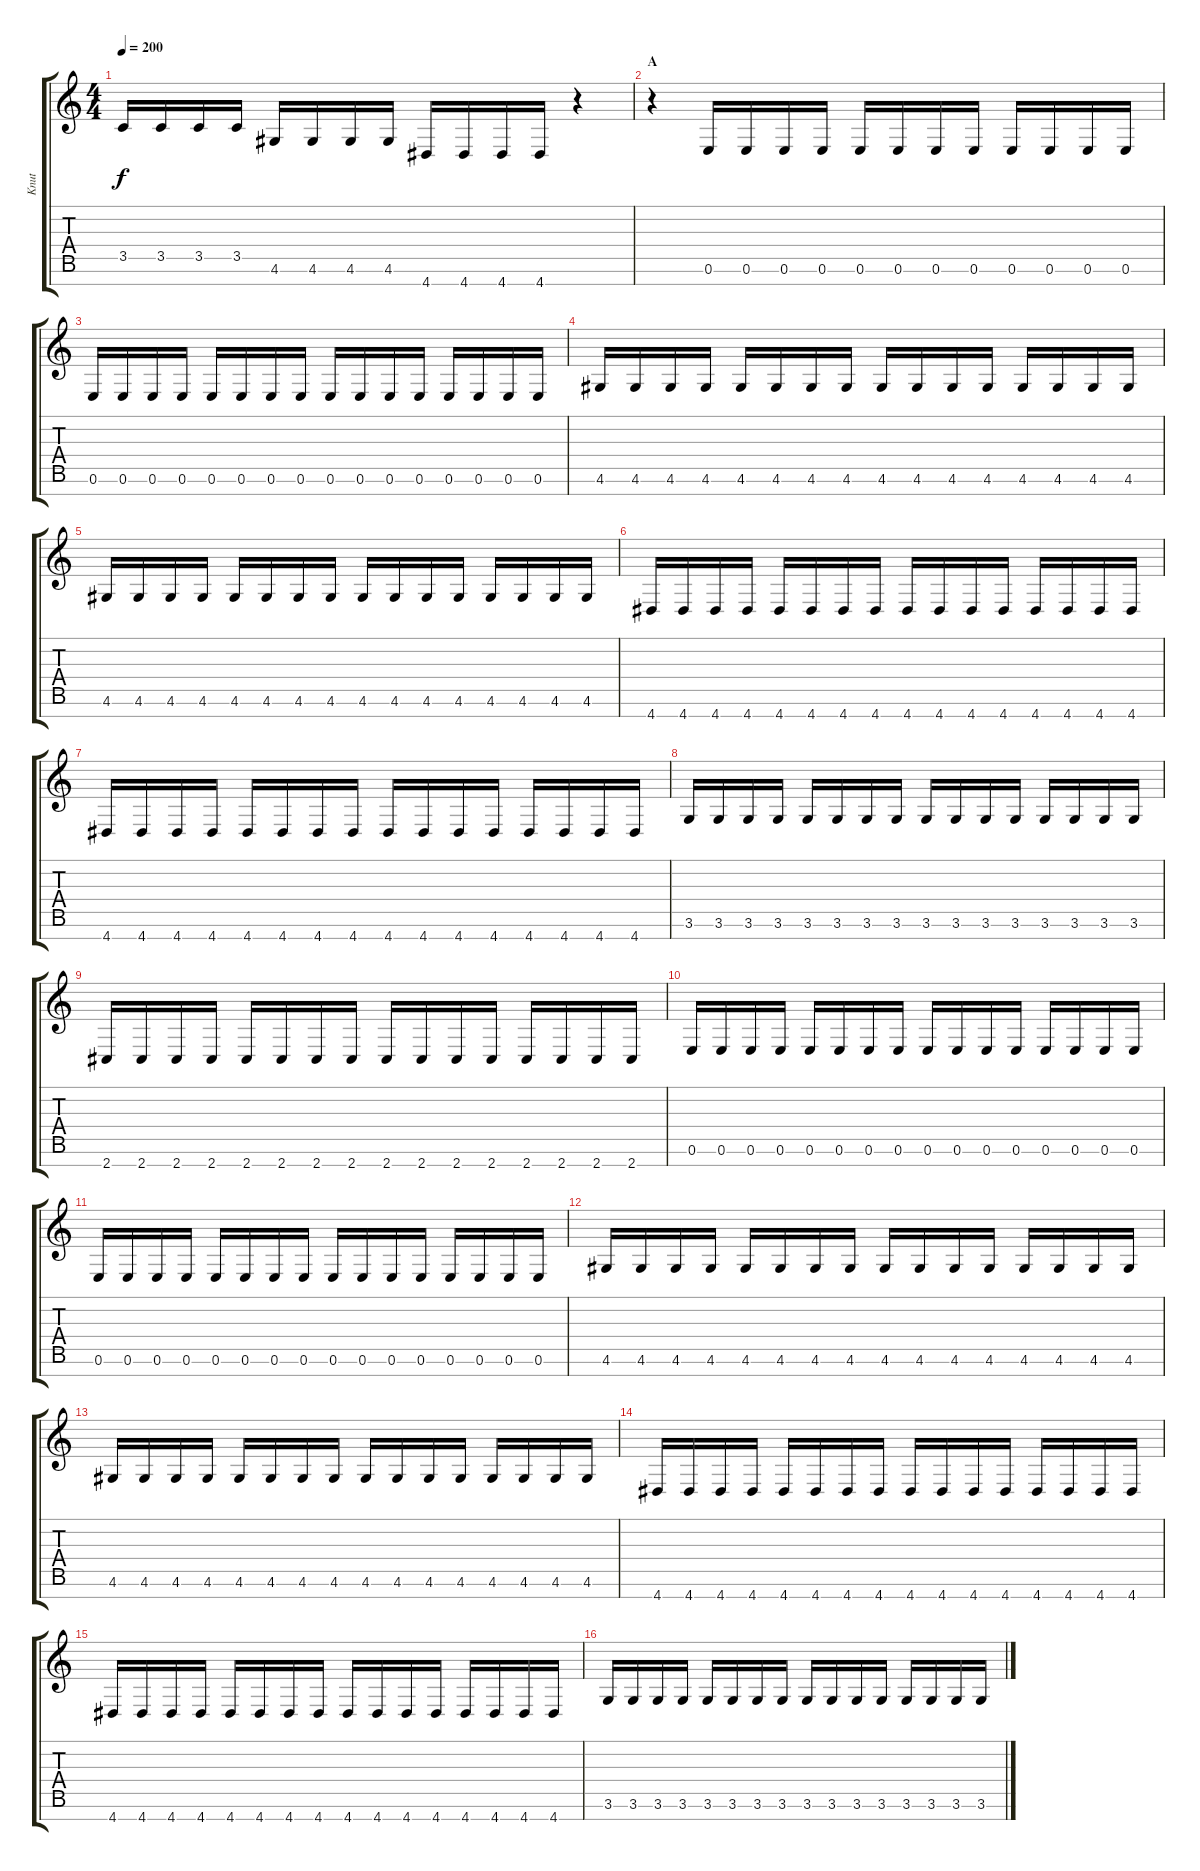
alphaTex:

\track ("Knut" "Knut") {instrument distortionguitar}
\staff {score tabs}
\tuning (E4 B3 G3 D3 A2 E2 B1) {hide}
\ts (4 4)
\tempo 200
\clef g2
\ks c
3.5.16{dy f} 3.5.16 3.5.16 3.5.16 4.6.16 4.6.16 4.6.16 4.6.16 4.7.16 4.7.16 4.7.16 4.7.16 r.4 |
\section ("" "A")
r.4 0.6.16 0.6.16 0.6.16 0.6.16 0.6.16 0.6.16 0.6.16 0.6.16 0.6.16 0.6.16 0.6.16 0.6.16 |
0.6.16 0.6.16 0.6.16 0.6.16 0.6.16 0.6.16 0.6.16 0.6.16 0.6.16 0.6.16 0.6.16 0.6.16 0.6.16 0.6.16 0.6.16 0.6.16 |
4.6.16 4.6.16 4.6.16 4.6.16 4.6.16 4.6.16 4.6.16 4.6.16 4.6.16 4.6.16 4.6.16 4.6.16 4.6.16 4.6.16 4.6.16 4.6.16 |
4.6.16 4.6.16 4.6.16 4.6.16 4.6.16 4.6.16 4.6.16 4.6.16 4.6.16 4.6.16 4.6.16 4.6.16 4.6.16 4.6.16 4.6.16 4.6.16 |
4.7.16 4.7.16 4.7.16 4.7.16 4.7.16 4.7.16 4.7.16 4.7.16 4.7.16 4.7.16 4.7.16 4.7.16 4.7.16 4.7.16 4.7.16 4.7.16 |
4.7.16 4.7.16 4.7.16 4.7.16 4.7.16 4.7.16 4.7.16 4.7.16 4.7.16 4.7.16 4.7.16 4.7.16 4.7.16 4.7.16 4.7.16 4.7.16 |
3.6.16 3.6.16 3.6.16 3.6.16 3.6.16 3.6.16 3.6.16 3.6.16 3.6.16 3.6.16 3.6.16 3.6.16 3.6.16 3.6.16 3.6.16 3.6.16 |
2.7.16 2.7.16 2.7.16 2.7.16 2.7.16 2.7.16 2.7.16 2.7.16 2.7.16 2.7.16 2.7.16 2.7.16 2.7.16 2.7.16 2.7.16 2.7.16 |
0.6.16 0.6.16 0.6.16 0.6.16 0.6.16 0.6.16 0.6.16 0.6.16 0.6.16 0.6.16 0.6.16 0.6.16 0.6.16 0.6.16 0.6.16 0.6.16 |
0.6.16 0.6.16 0.6.16 0.6.16 0.6.16 0.6.16 0.6.16 0.6.16 0.6.16 0.6.16 0.6.16 0.6.16 0.6.16 0.6.16 0.6.16 0.6.16 |
4.6.16 4.6.16 4.6.16 4.6.16 4.6.16 4.6.16 4.6.16 4.6.16 4.6.16 4.6.16 4.6.16 4.6.16 4.6.16 4.6.16 4.6.16 4.6.16 |
4.6.16 4.6.16 4.6.16 4.6.16 4.6.16 4.6.16 4.6.16 4.6.16 4.6.16 4.6.16 4.6.16 4.6.16 4.6.16 4.6.16 4.6.16 4.6.16 |
4.7.16 4.7.16 4.7.16 4.7.16 4.7.16 4.7.16 4.7.16 4.7.16 4.7.16 4.7.16 4.7.16 4.7.16 4.7.16 4.7.16 4.7.16 4.7.16 |
4.7.16 4.7.16 4.7.16 4.7.16 4.7.16 4.7.16 4.7.16 4.7.16 4.7.16 4.7.16 4.7.16 4.7.16 4.7.16 4.7.16 4.7.16 4.7.16 |
3.6.16 3.6.16 3.6.16 3.6.16 3.6.16 3.6.16 3.6.16 3.6.16 3.6.16 3.6.16 3.6.16 3.6.16 3.6.16 3.6.16 3.6.16 3.6.16
